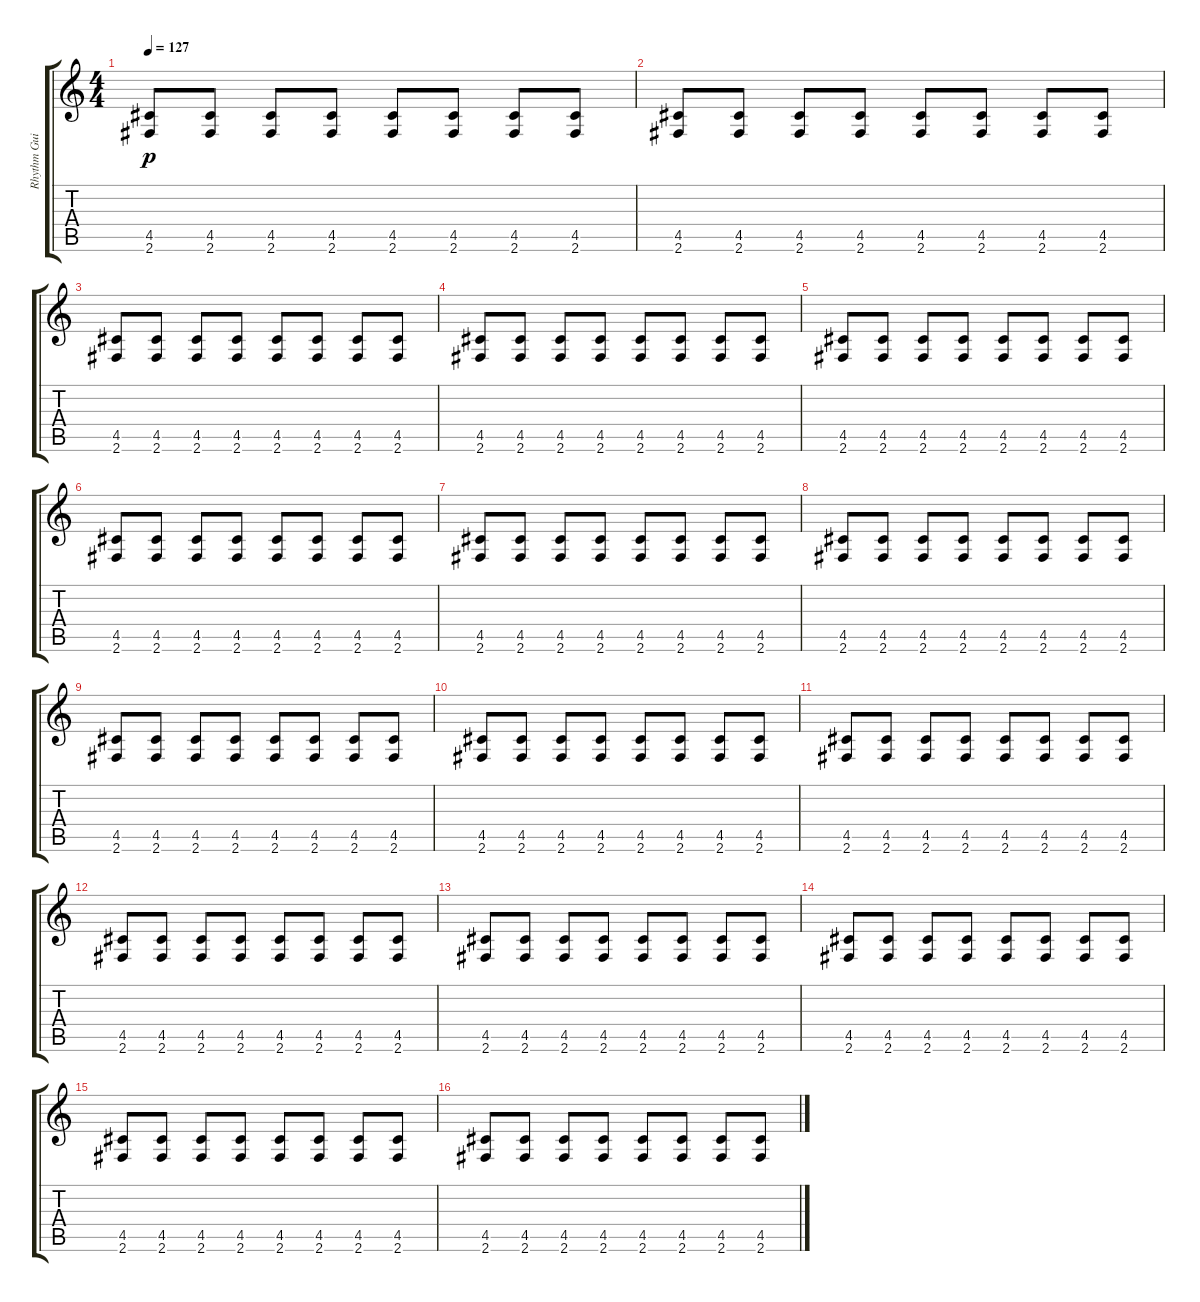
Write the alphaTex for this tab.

\track ("Rhythm Guitar" "Rhythm Gui") {instrument overdrivenguitar}
\staff {score tabs}
\tuning (E4 B3 G3 D3 A2 E2) {hide}
\ts (4 4)
\tempo 127
\clef g2
\ks c
(4.5 2.6).8{dy p} (4.5 2.6).8 (4.5 2.6).8 (4.5 2.6).8 (4.5 2.6).8 (4.5 2.6).8 (4.5 2.6).8 (4.5 2.6).8 |
(4.5 2.6).8 (4.5 2.6).8 (4.5 2.6).8 (4.5 2.6).8 (4.5 2.6).8 (4.5 2.6).8 (4.5 2.6).8 (4.5 2.6).8 |
(4.5 2.6).8 (4.5 2.6).8 (4.5 2.6).8 (4.5 2.6).8 (4.5 2.6).8 (4.5 2.6).8 (4.5 2.6).8 (4.5 2.6).8 |
(4.5 2.6).8 (4.5 2.6).8 (4.5 2.6).8 (4.5 2.6).8 (4.5 2.6).8 (4.5 2.6).8 (4.5 2.6).8 (4.5 2.6).8 |
(4.5 2.6).8 (4.5 2.6).8 (4.5 2.6).8 (4.5 2.6).8 (4.5 2.6).8 (4.5 2.6).8 (4.5 2.6).8 (4.5 2.6).8 |
(4.5 2.6).8 (4.5 2.6).8 (4.5 2.6).8 (4.5 2.6).8 (4.5 2.6).8 (4.5 2.6).8 (4.5 2.6).8 (4.5 2.6).8 |
(4.5 2.6).8 (4.5 2.6).8 (4.5 2.6).8 (4.5 2.6).8 (4.5 2.6).8 (4.5 2.6).8 (4.5 2.6).8 (4.5 2.6).8 |
(4.5 2.6).8 (4.5 2.6).8 (4.5 2.6).8 (4.5 2.6).8 (4.5 2.6).8 (4.5 2.6).8 (4.5 2.6).8 (4.5 2.6).8 |
(4.5 2.6).8 (4.5 2.6).8 (4.5 2.6).8 (4.5 2.6).8 (4.5 2.6).8 (4.5 2.6).8 (4.5 2.6).8 (4.5 2.6).8 |
(4.5 2.6).8 (4.5 2.6).8 (4.5 2.6).8 (4.5 2.6).8 (4.5 2.6).8 (4.5 2.6).8 (4.5 2.6).8 (4.5 2.6).8 |
(4.5 2.6).8 (4.5 2.6).8 (4.5 2.6).8 (4.5 2.6).8 (4.5 2.6).8 (4.5 2.6).8 (4.5 2.6).8 (4.5 2.6).8 |
(4.5 2.6).8 (4.5 2.6).8 (4.5 2.6).8 (4.5 2.6).8 (4.5 2.6).8 (4.5 2.6).8 (4.5 2.6).8 (4.5 2.6).8 |
(4.5 2.6).8 (4.5 2.6).8 (4.5 2.6).8 (4.5 2.6).8 (4.5 2.6).8 (4.5 2.6).8 (4.5 2.6).8 (4.5 2.6).8 |
(4.5 2.6).8 (4.5 2.6).8 (4.5 2.6).8 (4.5 2.6).8 (4.5 2.6).8 (4.5 2.6).8 (4.5 2.6).8 (4.5 2.6).8 |
(4.5 2.6).8 (4.5 2.6).8 (4.5 2.6).8 (4.5 2.6).8 (4.5 2.6).8 (4.5 2.6).8 (4.5 2.6).8 (4.5 2.6).8 |
(4.5 2.6).8 (4.5 2.6).8 (4.5 2.6).8 (4.5 2.6).8 (4.5 2.6).8 (4.5 2.6).8 (4.5 2.6).8 (4.5 2.6).8
